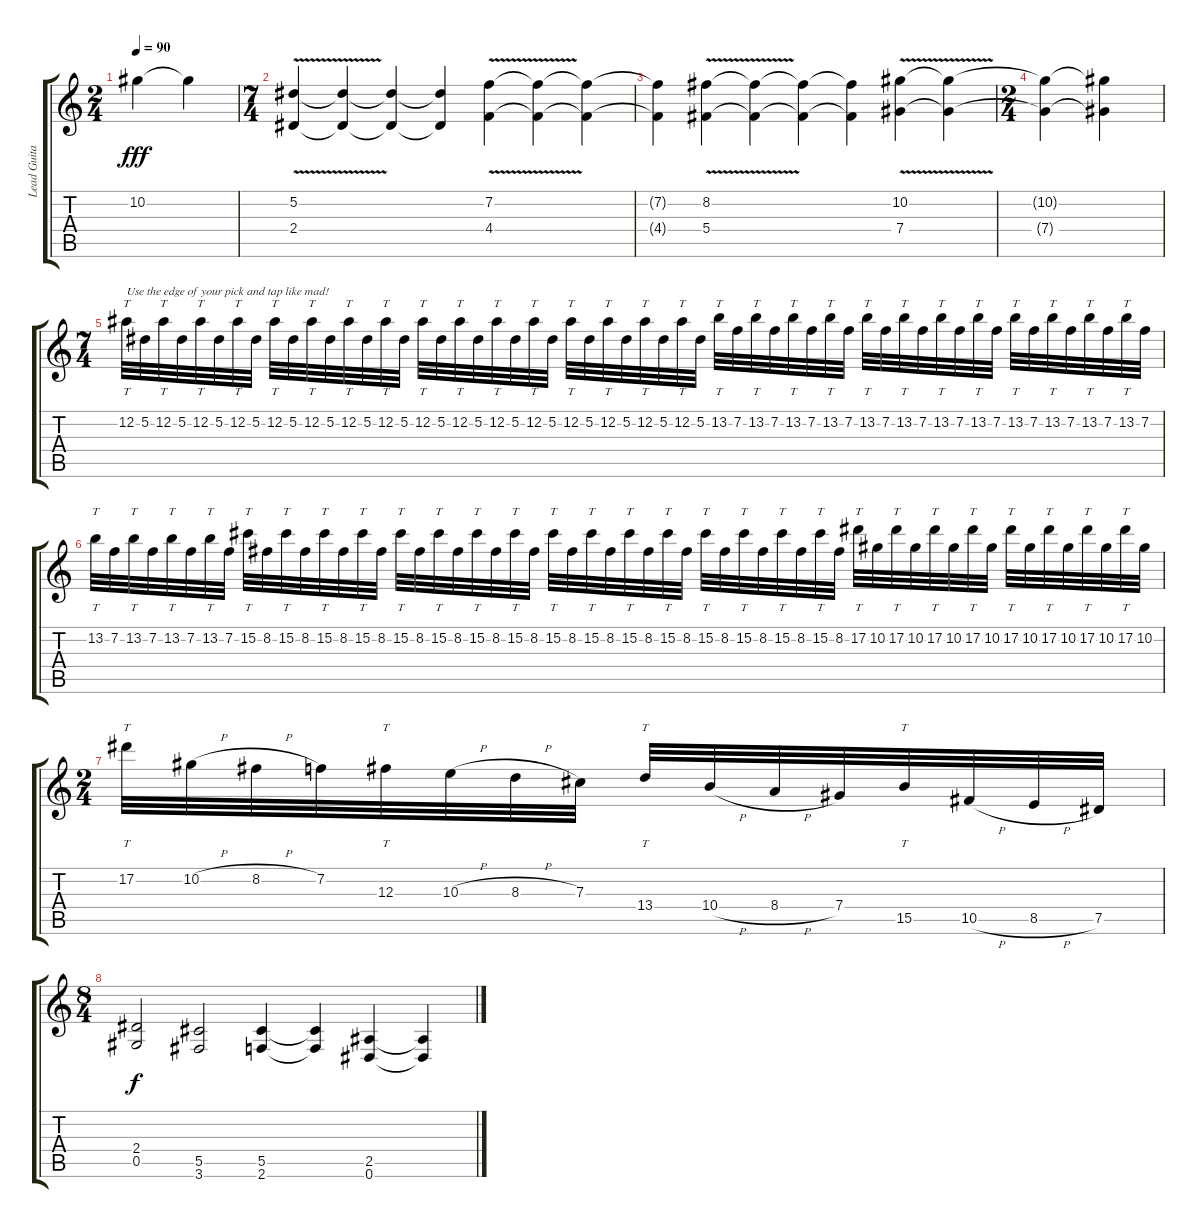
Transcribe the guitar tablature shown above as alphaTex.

\track ("Lead Guitar" "Lead Guita") {instrument distortionguitar}
\staff {score tabs}
\tuning (Eb4 Bb3 Gb3 Db3 Ab2 Eb2) {hide}
\ts (2 4)
\tempo 90
\clef g2
\ks c
10.2{t}.4{dy fff} 10.2{t}.4 |
\ts (7 4)
(5.2{v} 2.4{v}).4 (5.2{t} 2.4{t}).4 (5.2{t} 2.4{t}).4 (5.2{t} 2.4{t}).4 (7.2{v} 4.4{v}).4 (7.2{t} 4.4{t}).4 (7.2{t} 4.4{t}).4 |
(7.2{t} 4.4{t}).4 (8.2{v} 5.4{v}).4 (8.2{t} 5.4{t}).4 (8.2{t} 5.4{t}).4 (8.2{t} 5.4{t}).4 (10.2{v} 7.4{v}).4 (10.2{t} 7.4{t}).4 |
\ts (2 4)
(10.2{t} 7.4{t}).4 (10.2{t} 7.4{t}).4 |
\ts (7 4)
12.2.32{tt txt "Use the edge of your pick and tap like mad!"} 5.2.32 12.2.32{tt} 5.2.32 12.2.32{tt} 5.2.32 12.2.32{tt} 5.2.32 12.2.32{tt} 5.2.32 12.2.32{tt} 5.2.32 12.2.32{tt} 5.2.32 12.2.32{tt} 5.2.32 12.2.32{tt} 5.2.32 12.2.32{tt} 5.2.32 12.2.32{tt} 5.2.32 12.2.32{tt} 5.2.32 12.2.32{tt} 5.2.32 12.2.32{tt} 5.2.32 12.2.32{tt} 5.2.32 12.2.32{tt} 5.2.32 13.2.32{tt} 7.2.32 13.2.32{tt} 7.2.32 13.2.32{tt} 7.2.32 13.2.32{tt} 7.2.32 13.2.32{tt} 7.2.32 13.2.32{tt} 7.2.32 13.2.32{tt} 7.2.32 13.2.32{tt} 7.2.32 13.2.32{tt} 7.2.32 13.2.32{tt} 7.2.32 13.2.32{tt} 7.2.32 13.2.32{tt} 7.2.32 |
13.2.32{tt} 7.2.32 13.2.32{tt} 7.2.32 13.2.32{tt} 7.2.32 13.2.32{tt} 7.2.32 15.2.32{tt} 8.2.32 15.2.32{tt} 8.2.32 15.2.32{tt} 8.2.32 15.2.32{tt} 8.2.32 15.2.32{tt} 8.2.32 15.2.32{tt} 8.2.32 15.2.32{tt} 8.2.32 15.2.32{tt} 8.2.32 15.2.32{tt} 8.2.32 15.2.32{tt} 8.2.32 15.2.32{tt} 8.2.32 15.2.32{tt} 8.2.32 15.2.32{tt} 8.2.32 15.2.32{tt} 8.2.32 15.2.32{tt} 8.2.32 15.2.32{tt} 8.2.32 17.2.32{tt} 10.2.32 17.2.32{tt} 10.2.32 17.2.32{tt} 10.2.32 17.2.32{tt} 10.2.32 17.2.32{tt} 10.2.32 17.2.32{tt} 10.2.32 17.2.32{tt} 10.2.32 17.2.32{tt} 10.2.32 |
\ts (2 4)
17.2.32{tt} 10.2{h}.32 8.2{h}.32 7.2.32 12.3.32{tt} 10.3{h}.32 8.3{h}.32 7.3.32 13.4.32{tt} 10.4{h}.32 8.4{h}.32 7.4.32 15.5.32{tt} 10.5{h}.32 8.5{h}.32 7.5.32 |
\ts (8 4)
(2.4 0.5).2{dy f} (5.5 3.6).2 (5.5 2.6).4 (5.5{t} 2.6{t}).4 (2.5 0.6).4 (2.5{t} 0.6{t}).4
